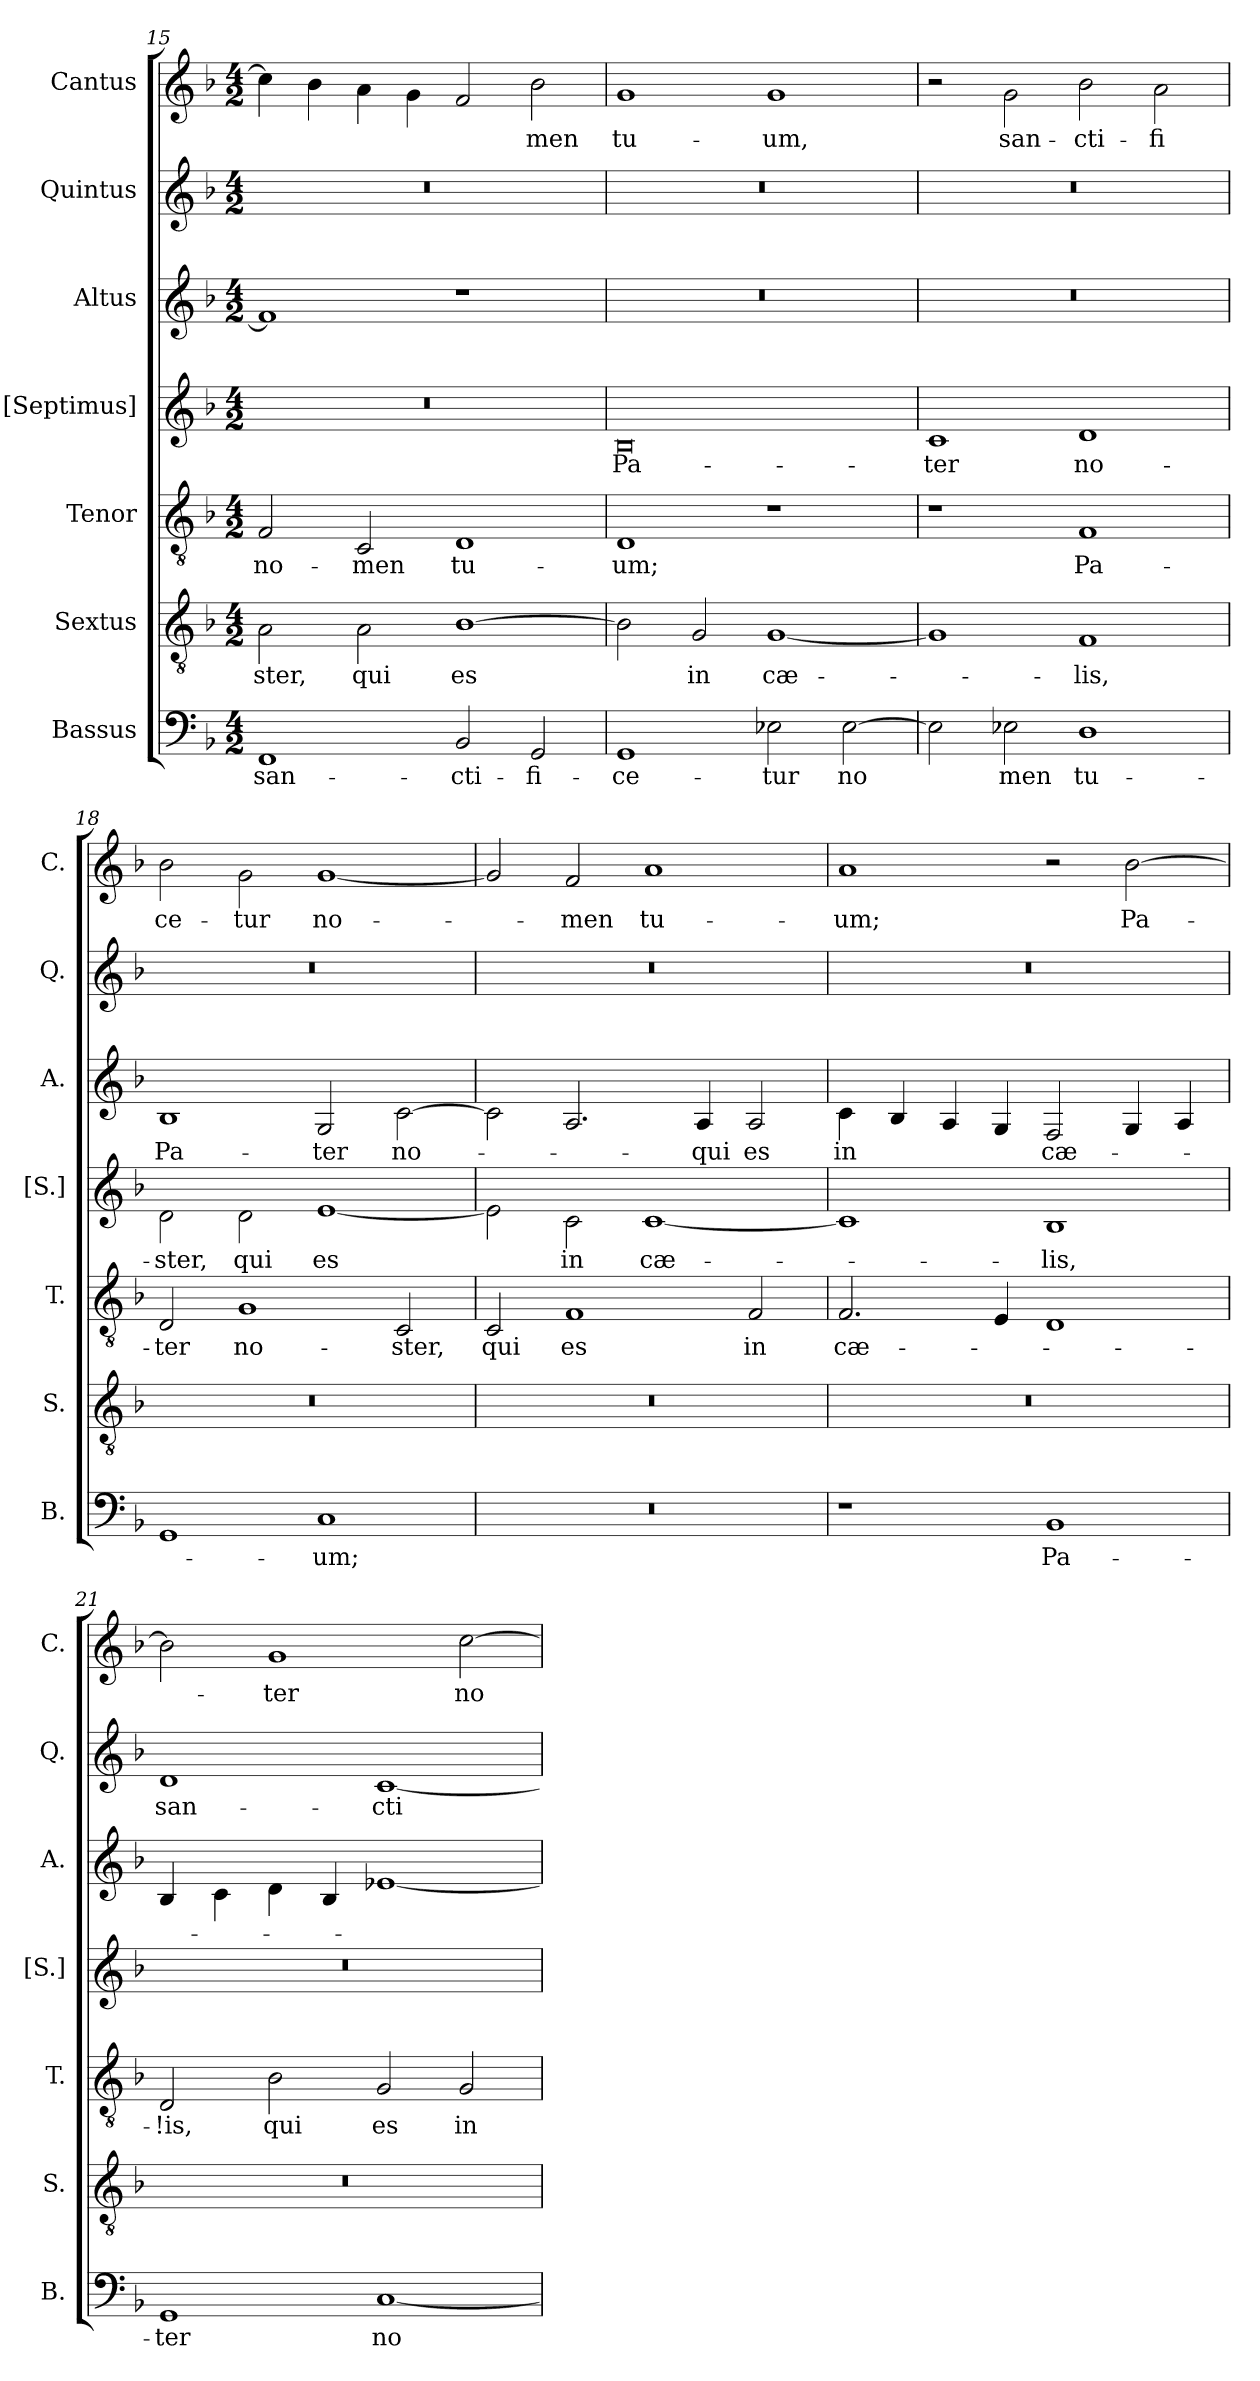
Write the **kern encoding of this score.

**kern	**text	**kern	**text	**kern	**text	**kern	**text	**kern	**text	**kern	**text	**kern	**text
*part7	*part7	*part6	*part6	*part5	*part5	*part4	*part4	*part3	*part3	*part2	*part2	*part1	*part1
*staff7	*staff7	*staff6	*staff6	*staff5	*staff5	*staff4	*staff4	*staff3	*staff3	*staff2	*staff2	*staff1	*staff1
*I"Bassus	*	*I"Sextus	*	*I"Tenor	*	*I"[Septimus]	*	*I"Altus	*	*I"Quintus	*	*I"Cantus	*
*I'B.	*	*I'S.	*	*I'T.	*	*I'[S.]	*	*I'A.	*	*I'Q.	*	*I'C.	*
*clefF4	*	*clefGv2	*	*clefGv2	*	*clefG2	*	*clefG2	*	*clefG2	*	*clefG2	*
*k[b-]	*	*k[b-]	*	*k[b-]	*	*k[b-]	*	*k[b-]	*	*k[b-]	*	*k[b-]	*
*M4/2	*	*M4/2	*	*M4/2	*	*M4/2	*	*M4/2	*	*M4/2	*	*M4/2	*
=15	=15	=15	=15	=15	=15	=15	=15	=15	=15	=15	=15	=15	=15
1FF	san-	2A\	ster,	2F/	no-	0r	.	1f]	.	0r	.	4cc\]	.
.	.	.	.	.	.	.	.	.	.	.	.	4b-\	.
.	.	2A\	-qui	2C/	-men	.	.	.	.	.	.	4a\	.
.	.	.	.	.	.	.	.	.	.	.	.	4g\	.
2BB-/	-cti-	[1B-	es	1D	tu-	.	.	1r	.	.	.	2f/	.
2GG/	-fi-	.	.	.	.	.	.	.	.	.	.	2b-\	-men
=16	=16	=16	=16	=16	=16	=16	=16	=16	=16	=16	=16	=16	=16
1GG	-ce-	2B-\]	.	1D	-um;	0B-	Pa-	0r	.	0r	.	1g	tu-
.	.	2G/	in	.	.	.	.	.	.	.	.	.	.
2E-X\	-tur	[1G	cæ-	1r	.	.	.	.	.	.	.	1g	-um,
[2E-\	no	.	.	.	.	.	.	.	.	.	.	.	.
=17	=17	=17	=17	=17	=17	=17	=17	=17	=17	=17	=17	=17	=17
2E-\]	.	1G]	.	1r	.	1c	-ter	0r	.	0r	.	2r	.
2E-X\	men	.	.	.	.	.	.	.	.	.	.	2g\	san-
1D	tu-	1F	-lis,	1F	Pa-	1d	no-	.	.	.	.	2b-\	-cti-
.	.	.	.	.	.	.	.	.	.	.	.	2a\	-fi­
!!LO:PB:g=z
=18	=18	=18	=18	=18	=18	=18	=18	=18	=18	=18	=18	=18	=18
1GG	.	0r	.	2D/	-ter	2d\	-ster,	1B-	Pa-	0r	.	2b-\	ce-
.	.	.	.	1G	no-	2d\	qui	.	.	.	.	2g\	-tur
1C	-um;	.	.	.	.	[1e	es	2G/	-ter	.	.	[1g	no-
.	.	.	.	2C/	ster,	.	.	[2c\	no-	.	.	.	.
=19	=19	=19	=19	=19	=19	=19	=19	=19	=19	=19	=19	=19	=19
0r	.	0r	.	2C/	-qui	2e\]	.	2c\]	.	0r	.	2g/]	.
.	.	.	.	1F	es	2c\	in	2.A/	.	.	.	2f/	-men
.	.	.	.	.	.	[1c	cæ-	.	.	.	.	1a	tu-
.	.	.	.	.	.	.	.	4A/	-qui	.	.	.	.
.	.	.	.	2F/	in	.	.	2A/	es	.	.	.	.
=20	=20	=20	=20	=20	=20	=20	=20	=20	=20	=20	=20	=20	=20
1r	.	0r	.	2.F/	cæ-	1c]	.	4c\	in	0r	.	1a	-um;
.	.	.	.	.	.	.	.	4B-/	.	.	.	.	.
.	.	.	.	.	.	.	.	4A/	.	.	.	.	.
.	.	.	.	4E/	.	.	.	4G/	.	.	.	.	.
1BB-	Pa-	.	.	1D	.	1B-	-lis,	2F/	cæ-	.	.	2r	.
.	.	.	.	.	.	.	.	4G/	.	.	.	[2b-\	Pa-
.	.	.	.	.	.	.	.	4A/	.	.	.	.	.
=21	=21	=21	=21	=21	=21	=21	=21	=21	=21	=21	=21	=21	=21
1GG	-ter	0r	.	2D/	-!is,	0r	.	4B-/	.	1d	san-	2b-\]	.
.	.	.	.	.	.	.	.	4c\	.	.	.	.	.
.	.	.	.	2B-\	qui	.	.	4d\	.	.	.	1g	-ter
.	.	.	.	.	.	.	.	4B-/	.	.	.	.	.
[1C	no-	.	.	2G/	es	.	.	[1e-X	.	[1c	-cti-	.	.
.	.	.	.	2G/	in	.	.	.	.	.	.	[2cc\	no-
=	=	=	=	=	=	=	=	=	=	=	=	=	=
*-	*-	*-	*-	*-	*-	*-	*-	*-	*-	*-	*-	*-	*-
